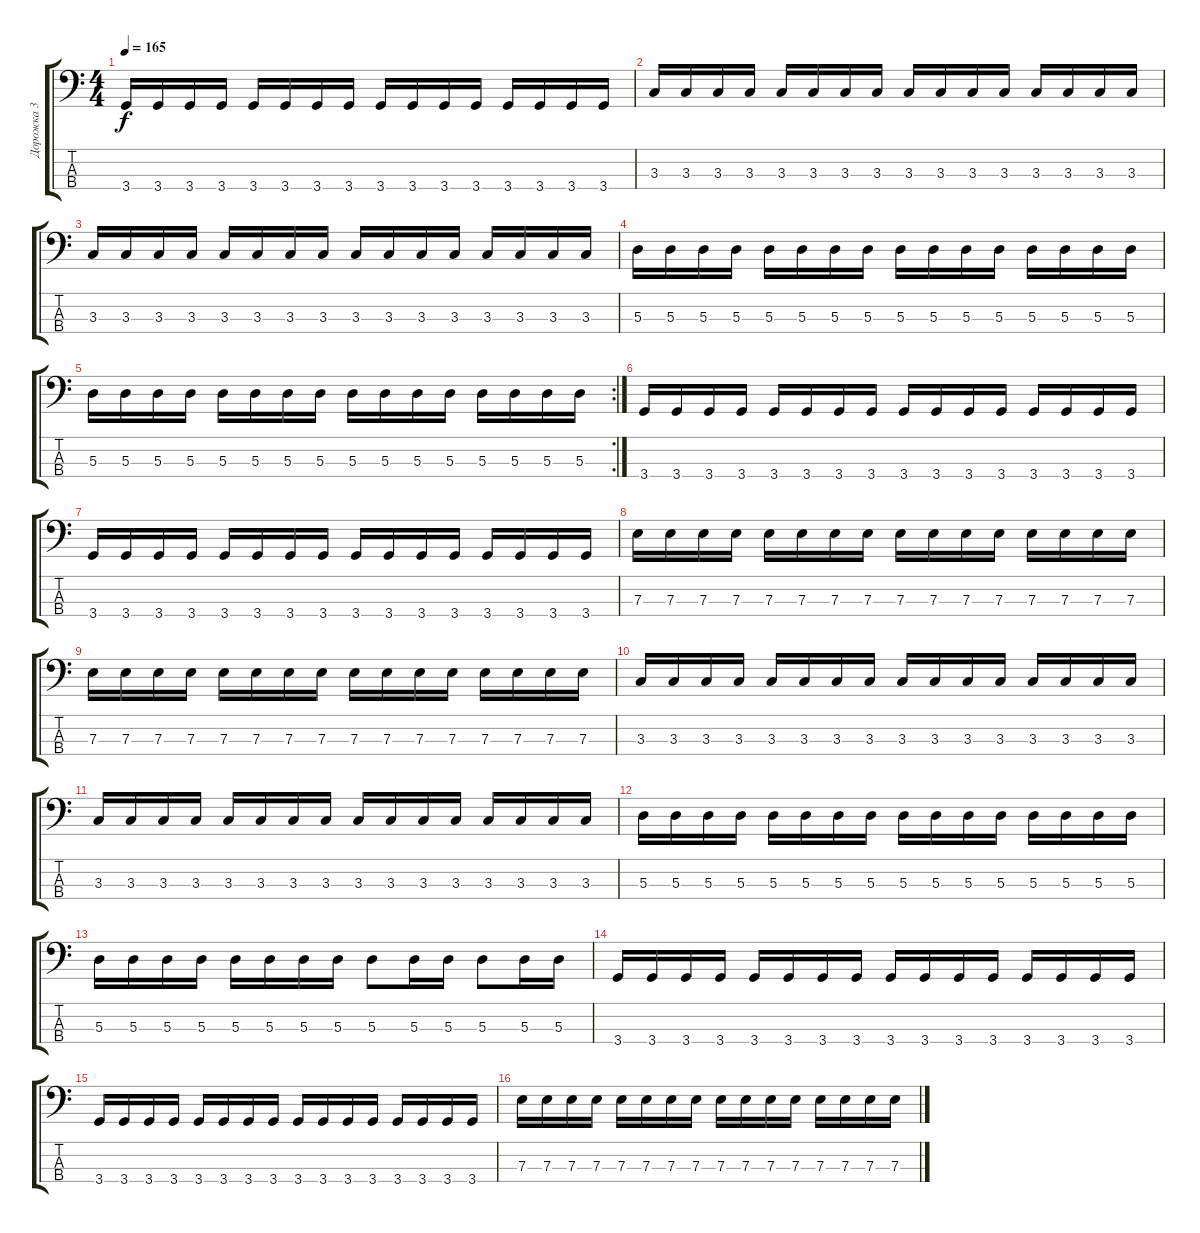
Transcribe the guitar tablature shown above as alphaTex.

\track ("Дорожка 3" "Дорожка 3") {instrument electricbassfinger}
\staff {score tabs}
\tuning (G2 D2 A1 E1) {hide}
\ts (4 4)
\tempo 165
\clef f4
\ks c
3.4.16{dy f} 3.4.16 3.4.16 3.4.16 3.4.16 3.4.16 3.4.16 3.4.16 3.4.16 3.4.16 3.4.16 3.4.16 3.4.16 3.4.16 3.4.16 3.4.16 |
3.3.16 3.3.16 3.3.16 3.3.16 3.3.16 3.3.16 3.3.16 3.3.16 3.3.16 3.3.16 3.3.16 3.3.16 3.3.16 3.3.16 3.3.16 3.3.16 |
3.3.16 3.3.16 3.3.16 3.3.16 3.3.16 3.3.16 3.3.16 3.3.16 3.3.16 3.3.16 3.3.16 3.3.16 3.3.16 3.3.16 3.3.16 3.3.16 |
5.3.16 5.3.16 5.3.16 5.3.16 5.3.16 5.3.16 5.3.16 5.3.16 5.3.16 5.3.16 5.3.16 5.3.16 5.3.16 5.3.16 5.3.16 5.3.16 |
\rc 2
5.3.16 5.3.16 5.3.16 5.3.16 5.3.16 5.3.16 5.3.16 5.3.16 5.3.16 5.3.16 5.3.16 5.3.16 5.3.16 5.3.16 5.3.16 5.3.16 |
3.4.16 3.4.16 3.4.16 3.4.16 3.4.16 3.4.16 3.4.16 3.4.16 3.4.16 3.4.16 3.4.16 3.4.16 3.4.16 3.4.16 3.4.16 3.4.16 |
3.4.16 3.4.16 3.4.16 3.4.16 3.4.16 3.4.16 3.4.16 3.4.16 3.4.16 3.4.16 3.4.16 3.4.16 3.4.16 3.4.16 3.4.16 3.4.16 |
7.3.16 7.3.16 7.3.16 7.3.16 7.3.16 7.3.16 7.3.16 7.3.16 7.3.16 7.3.16 7.3.16 7.3.16 7.3.16 7.3.16 7.3.16 7.3.16 |
7.3.16 7.3.16 7.3.16 7.3.16 7.3.16 7.3.16 7.3.16 7.3.16 7.3.16 7.3.16 7.3.16 7.3.16 7.3.16 7.3.16 7.3.16 7.3.16 |
3.3.16 3.3.16 3.3.16 3.3.16 3.3.16 3.3.16 3.3.16 3.3.16 3.3.16 3.3.16 3.3.16 3.3.16 3.3.16 3.3.16 3.3.16 3.3.16 |
3.3.16 3.3.16 3.3.16 3.3.16 3.3.16 3.3.16 3.3.16 3.3.16 3.3.16 3.3.16 3.3.16 3.3.16 3.3.16 3.3.16 3.3.16 3.3.16 |
5.3.16 5.3.16 5.3.16 5.3.16 5.3.16 5.3.16 5.3.16 5.3.16 5.3.16 5.3.16 5.3.16 5.3.16 5.3.16 5.3.16 5.3.16 5.3.16 |
5.3.16 5.3.16 5.3.16 5.3.16 5.3.16 5.3.16 5.3.16 5.3.16 5.3.8 5.3.16 5.3.16 5.3.8 5.3.16 5.3.16 |
3.4.16 3.4.16 3.4.16 3.4.16 3.4.16 3.4.16 3.4.16 3.4.16 3.4.16 3.4.16 3.4.16 3.4.16 3.4.16 3.4.16 3.4.16 3.4.16 |
3.4.16 3.4.16 3.4.16 3.4.16 3.4.16 3.4.16 3.4.16 3.4.16 3.4.16 3.4.16 3.4.16 3.4.16 3.4.16 3.4.16 3.4.16 3.4.16 |
7.3.16 7.3.16 7.3.16 7.3.16 7.3.16 7.3.16 7.3.16 7.3.16 7.3.16 7.3.16 7.3.16 7.3.16 7.3.16 7.3.16 7.3.16 7.3.16
